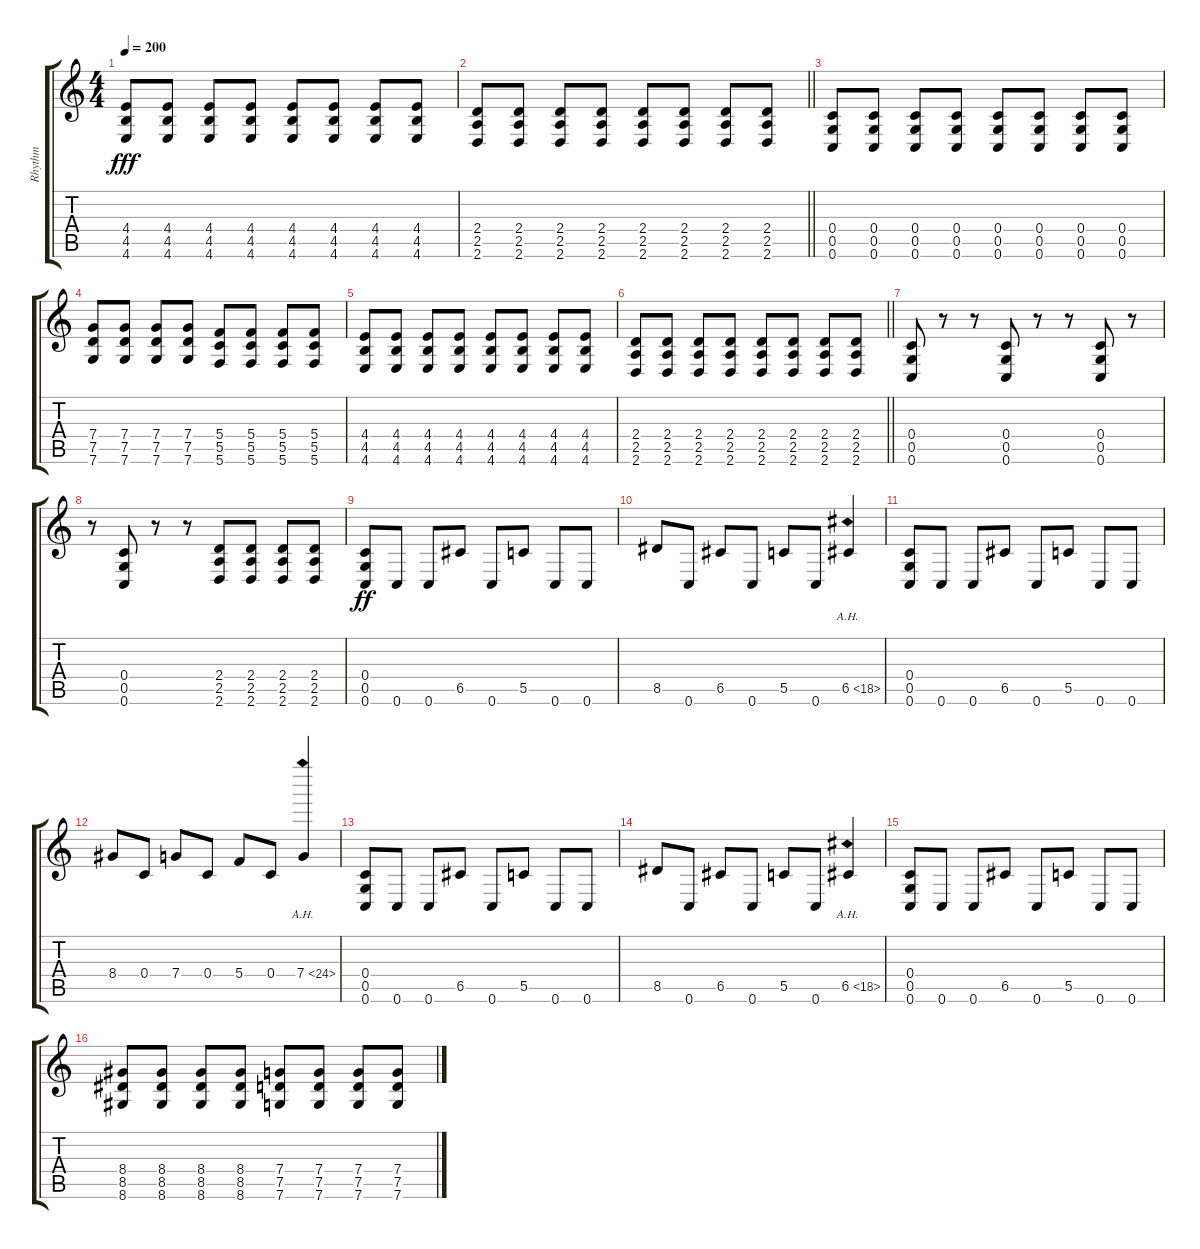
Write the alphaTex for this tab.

\track ("Rhythm" "Rhythm") {instrument distortionguitar}
\staff {score tabs}
\tuning (D4 A3 F3 C3 G2 C2) {hide}
\ts (4 4)
\tempo 200
\clef g2
\ks c
(4.4 4.5 4.6).8{dy fff} (4.4 4.5 4.6).8 (4.4 4.5 4.6).8 (4.4 4.5 4.6).8 (4.4 4.5 4.6).8 (4.4 4.5 4.6).8 (4.4 4.5 4.6).8 (4.4 4.5 4.6).8 |
\barLineRight lightlight
(2.4 2.5 2.6).8 (2.4 2.5 2.6).8 (2.4 2.5 2.6).8 (2.4 2.5 2.6).8 (2.4 2.5 2.6).8 (2.4 2.5 2.6).8 (2.4 2.5 2.6).8 (2.4 2.5 2.6).8 |
(0.4 0.5 0.6).8 (0.4 0.5 0.6).8 (0.4 0.5 0.6).8 (0.4 0.5 0.6).8 (0.4 0.5 0.6).8 (0.4 0.5 0.6).8 (0.4 0.5 0.6).8 (0.4 0.5 0.6).8 |
(7.4 7.5 7.6).8 (7.4 7.5 7.6).8 (7.4 7.5 7.6).8 (7.4 7.5 7.6).8 (5.4 5.5 5.6).8 (5.4 5.5 5.6).8 (5.4 5.5 5.6).8 (5.4 5.5 5.6).8 |
(4.4 4.5 4.6).8 (4.4 4.5 4.6).8 (4.4 4.5 4.6).8 (4.4 4.5 4.6).8 (4.4 4.5 4.6).8 (4.4 4.5 4.6).8 (4.4 4.5 4.6).8 (4.4 4.5 4.6).8 |
\barLineRight lightlight
(2.4 2.5 2.6).8 (2.4 2.5 2.6).8 (2.4 2.5 2.6).8 (2.4 2.5 2.6).8 (2.4 2.5 2.6).8 (2.4 2.5 2.6).8 (2.4 2.5 2.6).8 (2.4 2.5 2.6).8 |
(0.4 0.5 0.6).8 r.8 r.8 (0.4 0.5 0.6).8 r.8 r.8 (0.4 0.5 0.6).8 r.8 |
r.8 (0.4 0.5 0.6).8 r.8 r.8 (2.4 2.5 2.6).8 (2.4 2.5 2.6).8 (2.4 2.5 2.6).8 (2.4 2.5 2.6).8 |
(0.4 0.5 0.6).8{dy ff} 0.6.8 0.6.8 6.5.8 0.6.8 5.5.8 0.6.8 0.6.8 |
8.5.8 0.6.8 6.5.8 0.6.8 5.5.8 0.6.8 6.5{ah 12}.4 |
(0.4 0.5 0.6).8 0.6.8 0.6.8 6.5.8 0.6.8 5.5.8 0.6.8 0.6.8 |
8.4.8 0.4.8 7.4.8 0.4.8 5.4.8 0.4.8 7.4{ah 17}.4 |
(0.4 0.5 0.6).8 0.6.8 0.6.8 6.5.8 0.6.8 5.5.8 0.6.8 0.6.8 |
8.5.8 0.6.8 6.5.8 0.6.8 5.5.8 0.6.8 6.5{ah 12}.4 |
(0.4 0.5 0.6).8 0.6.8 0.6.8 6.5.8 0.6.8 5.5.8 0.6.8 0.6.8 |
(8.4 8.5 8.6).8 (8.4 8.5 8.6).8 (8.4 8.5 8.6).8 (8.4 8.5 8.6).8 (7.4 7.5 7.6).8 (7.4 7.5 7.6).8 (7.4 7.5 7.6).8 (7.4 7.5 7.6).8
